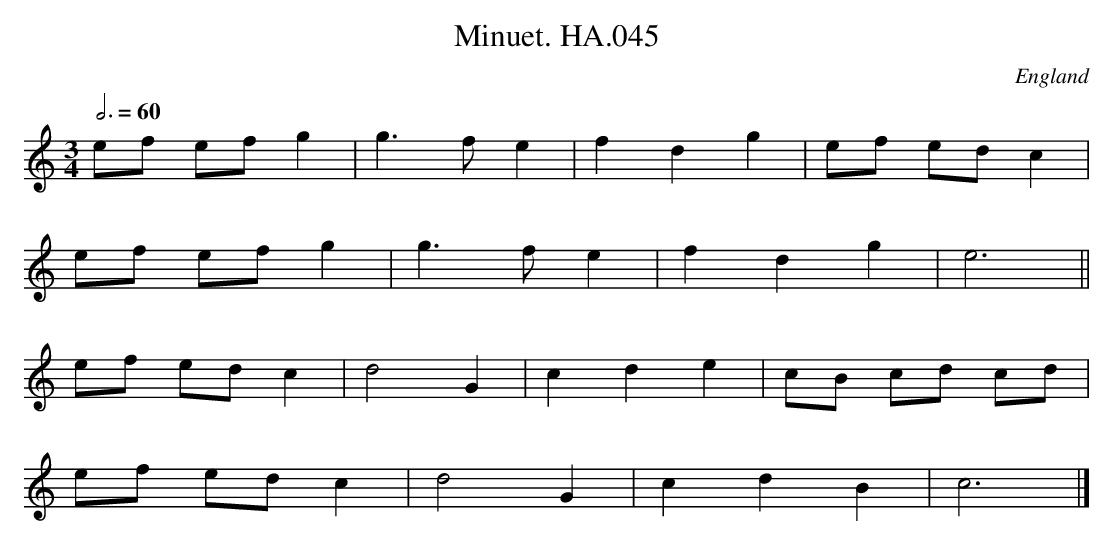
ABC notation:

X:1
T:Minuet. HA.045
M:3/4
L:1/8
Q:3/4=60
O:England
K:C major
ef efg2|g3fe2|f2d2g2|ef edc2|!
ef efg2|g3fe2|f2d2g2|e6||!
ef edc2|d4G2|c2d2e2|cB cd cd|!
ef ed c2|d4G2|c2d2B2|c6|]
